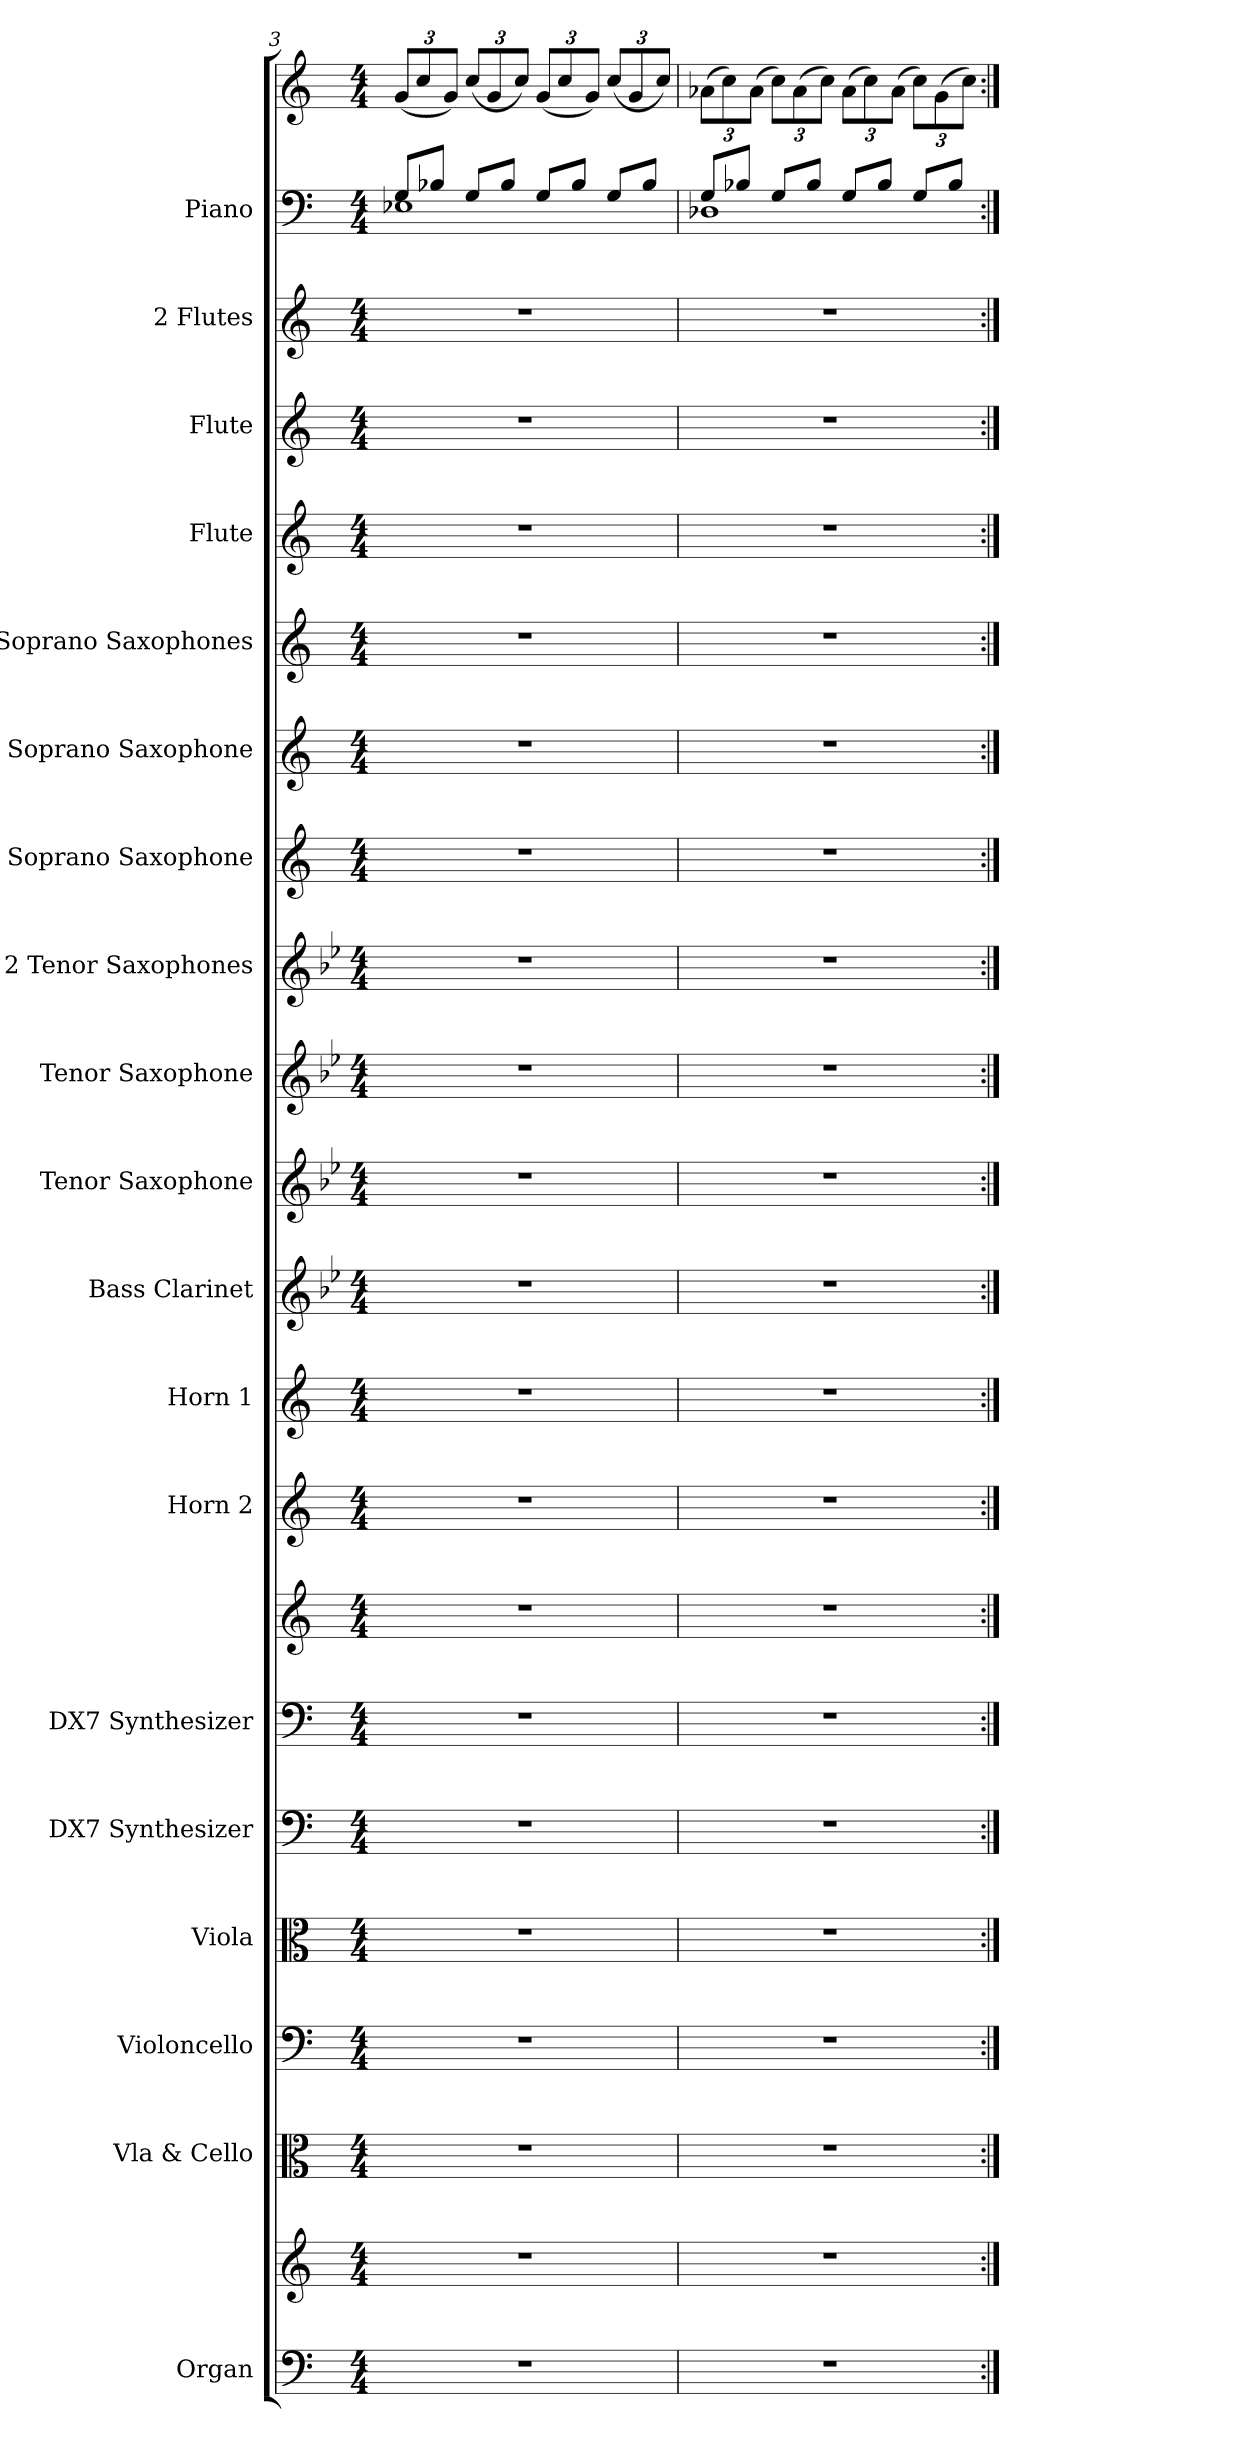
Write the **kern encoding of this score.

**kern	**kern	**kern	**kern	**kern	**kern	**kern	**kern	**kern	**kern	**kern	**kern	**kern	**kern	**kern	**kern	**kern	**kern	**kern	**kern	**kern	**kern
*part19	*part19	*part18	*part17	*part16	*part15	*part14	*part14	*part13	*part12	*part11	*part10	*part9	*part8	*part7	*part6	*part5	*part4	*part3	*part2	*part1	*part1
*staff22	*staff21	*staff20	*staff19	*staff18	*staff17	*staff16	*staff15	*staff14	*staff13	*staff12	*staff11	*staff10	*staff9	*staff8	*staff7	*staff6	*staff5	*staff4	*staff3	*staff2	*staff1
*I"Organ	*	*I"Vla &amp; Cello	*I"Violoncello	*I"Viola	*I"DX7 Synthesizer	*I"DX7 Synthesizer	*	*I"Horn 2	*I"Horn 1	*I"Bass Clarinet	*I"Tenor Saxophone	*I"Tenor Saxophone	*I"2 Tenor Saxophones	*I"Soprano Saxophone	*I"Soprano Saxophone	*I"2 Soprano Saxophones	*I"Flute	*I"Flute	*I"2 Flutes	*I"Piano	*
*I'Org.	*	*I'Vla &amp; Cello	*I'Cello	*I'Vla	*I'DX7	*I'DX7	*	*I'Hn 2	*I'Hn 1	*I'B. Cl.	*I'Tenor 2	*I'Tenor 1	*I'2 Tenors	*I'Sop 2	*I'Sop 1	*I'2 Sops	*I'Fl 2	*I'Fl 1	*I'2 Fls	*I'Pno.	*
*clefF4	*clefG2	*clefC3	*clefF4	*clefC3	*clefF4	*clefF4	*clefG2	*clefG2	*clefG2	*clefG2	*clefG2	*clefG2	*clefG2	*clefG2	*clefG2	*clefG2	*clefG2	*clefG2	*clefG2	*clefF4	*clefG2
*	*	*	*	*	*	*	*	*ITrd4c7	*ITrd4c7	*ITrd8c14	*ITrd8c14	*ITrd8c14	*ITrd8c14	*ITrd1c2	*ITrd1c2	*ITrd1c2	*	*	*	*	*
*k[]	*k[]	*k[]	*k[]	*k[]	*k[]	*k[]	*k[]	*k[b-]	*k[b-]	*k[b-e-]	*k[b-e-]	*k[b-e-]	*k[b-e-]	*k[b-e-]	*k[b-e-]	*k[b-e-]	*k[]	*k[]	*k[]	*k[]	*k[]
*M4/4	*M4/4	*M4/4	*M4/4	*M4/4	*M4/4	*M4/4	*M4/4	*M4/4	*M4/4	*M4/4	*M4/4	*M4/4	*M4/4	*M4/4	*M4/4	*M4/4	*M4/4	*M4/4	*M4/4	*M4/4	*M4/4
=3	=3	=3	=3	=3	=3	=3	=3	=3	=3	=3	=3	=3	=3	=3	=3	=3	=3	=3	=3	=3	=3
*	*	*	*	*	*	*	*	*	*	*	*	*	*	*	*	*	*	*	*	*^	*
*	*	*	*	*	*	*	*	*	*	*	*	*	*	*	*	*	*	*	*	*	*	*Xbrackettup
1r	1r	1r	1r	1r	1r	1r	1r	1r	1r	1r	1r	1r	1r	1r	1r	1r	1r	1r	1r	8G/L	1E-X	(<12g/L
.	.	.	.	.	.	.	.	.	.	.	.	.	.	.	.	.	.	.	.	.	.	12cc/
.	.	.	.	.	.	.	.	.	.	.	.	.	.	.	.	.	.	.	.	8B-X/J	.	.
.	.	.	.	.	.	.	.	.	.	.	.	.	.	.	.	.	.	.	.	.	.	12g/J)
.	.	.	.	.	.	.	.	.	.	.	.	.	.	.	.	.	.	.	.	8G/L	.	(<12cc/L
.	.	.	.	.	.	.	.	.	.	.	.	.	.	.	.	.	.	.	.	.	.	12g/
.	.	.	.	.	.	.	.	.	.	.	.	.	.	.	.	.	.	.	.	8B-/J	.	.
.	.	.	.	.	.	.	.	.	.	.	.	.	.	.	.	.	.	.	.	.	.	12cc/J)
.	.	.	.	.	.	.	.	.	.	.	.	.	.	.	.	.	.	.	.	8G/L	.	(<12g/L
.	.	.	.	.	.	.	.	.	.	.	.	.	.	.	.	.	.	.	.	.	.	12cc/
.	.	.	.	.	.	.	.	.	.	.	.	.	.	.	.	.	.	.	.	8B-/J	.	.
.	.	.	.	.	.	.	.	.	.	.	.	.	.	.	.	.	.	.	.	.	.	12g/J)
.	.	.	.	.	.	.	.	.	.	.	.	.	.	.	.	.	.	.	.	8G/L	.	(<12cc/L
.	.	.	.	.	.	.	.	.	.	.	.	.	.	.	.	.	.	.	.	.	.	12g/
.	.	.	.	.	.	.	.	.	.	.	.	.	.	.	.	.	.	.	.	8B-/J	.	.
.	.	.	.	.	.	.	.	.	.	.	.	.	.	.	.	.	.	.	.	.	.	12cc/J)
!!LO:LB:g=z
=4	=4	=4	=4	=4	=4	=4	=4	=4	=4	=4	=4	=4	=4	=4	=4	=4	=4	=4	=4	=4	=4	=4
1r	1r	1r	1r	1r	1r	1r	1r	1r	1r	1r	1r	1r	1r	1r	1r	1r	1r	1r	1r	8G/L	1D-X	(>12a-X\L
.	.	.	.	.	.	.	.	.	.	.	.	.	.	.	.	.	.	.	.	.	.	12cc\)
.	.	.	.	.	.	.	.	.	.	.	.	.	.	.	.	.	.	.	.	8B-X/J	.	.
.	.	.	.	.	.	.	.	.	.	.	.	.	.	.	.	.	.	.	.	.	.	(>12a-\J
.	.	.	.	.	.	.	.	.	.	.	.	.	.	.	.	.	.	.	.	8G/L	.	12cc\L)
.	.	.	.	.	.	.	.	.	.	.	.	.	.	.	.	.	.	.	.	.	.	(>12a-\
.	.	.	.	.	.	.	.	.	.	.	.	.	.	.	.	.	.	.	.	8B-/J	.	.
.	.	.	.	.	.	.	.	.	.	.	.	.	.	.	.	.	.	.	.	.	.	12cc\J)
.	.	.	.	.	.	.	.	.	.	.	.	.	.	.	.	.	.	.	.	8G/L	.	(>12a-\L
.	.	.	.	.	.	.	.	.	.	.	.	.	.	.	.	.	.	.	.	.	.	12cc\)
.	.	.	.	.	.	.	.	.	.	.	.	.	.	.	.	.	.	.	.	8B-/J	.	.
.	.	.	.	.	.	.	.	.	.	.	.	.	.	.	.	.	.	.	.	.	.	(>12a-\J
.	.	.	.	.	.	.	.	.	.	.	.	.	.	.	.	.	.	.	.	8G/L	.	12cc\L)
.	.	.	.	.	.	.	.	.	.	.	.	.	.	.	.	.	.	.	.	.	.	(>12g\
.	.	.	.	.	.	.	.	.	.	.	.	.	.	.	.	.	.	.	.	8B-/J	.	.
.	.	.	.	.	.	.	.	.	.	.	.	.	.	.	.	.	.	.	.	.	.	12cc\J)
*	*	*	*	*	*	*	*	*	*	*	*	*	*	*	*	*	*	*	*	*v	*v	*
=:|!	=:|!	=:|!	=:|!	=:|!	=:|!	=:|!	=:|!	=:|!	=:|!	=:|!	=:|!	=:|!	=:|!	=:|!	=:|!	=:|!	=:|!	=:|!	=:|!	=:|!	=:|!
*-	*-	*-	*-	*-	*-	*-	*-	*-	*-	*-	*-	*-	*-	*-	*-	*-	*-	*-	*-	*-	*-
